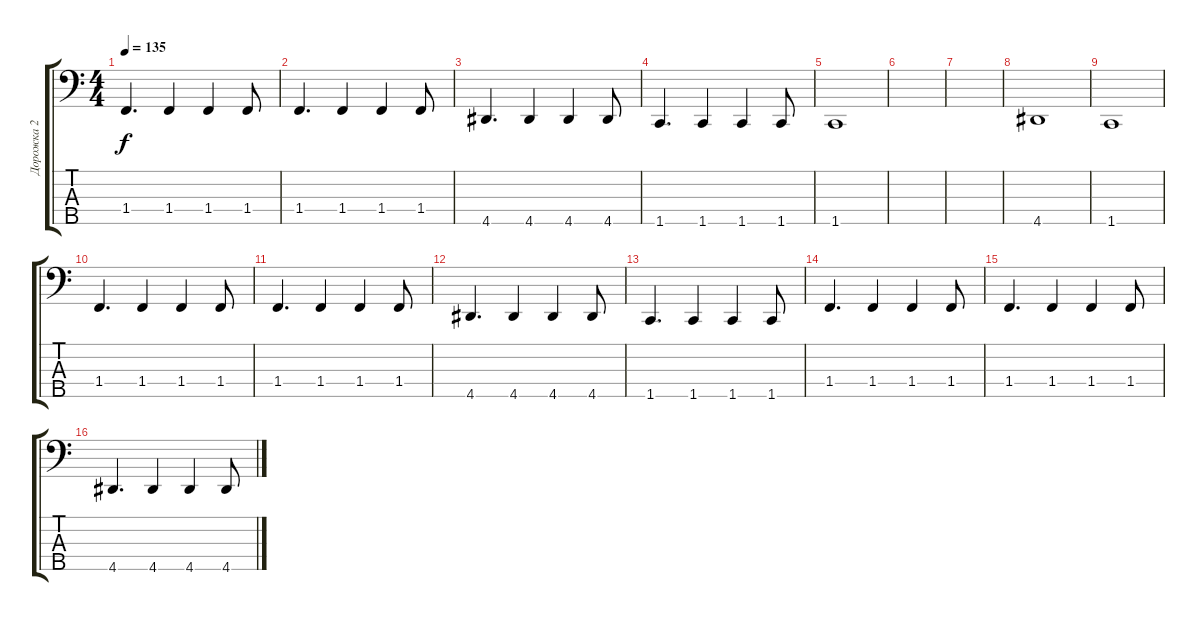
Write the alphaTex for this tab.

\track ("Дорожка 2" "Дорожка 2") {instrument electricbassfinger}
\staff {score tabs}
\tuning (G2 D2 A1 E1 B0) {hide}
\ts (4 4)
\tempo 135
\clef f4
\ks c
1.4.4{d dy f} 1.4.4 1.4.4 1.4.8 |
1.4.4{d} 1.4.4 1.4.4 1.4.8 |
4.5.4{d} 4.5.4 4.5.4 4.5.8 |
1.5.4{d} 1.5.4 1.5.4 1.5.8 |
1.5.1 |
|
|
4.5.1 |
1.5.1 |
1.4.4{d} 1.4.4 1.4.4 1.4.8 |
1.4.4{d} 1.4.4 1.4.4 1.4.8 |
4.5.4{d} 4.5.4 4.5.4 4.5.8 |
1.5.4{d} 1.5.4 1.5.4 1.5.8 |
1.4.4{d} 1.4.4 1.4.4 1.4.8 |
1.4.4{d} 1.4.4 1.4.4 1.4.8 |
4.5.4{d} 4.5.4 4.5.4 4.5.8
